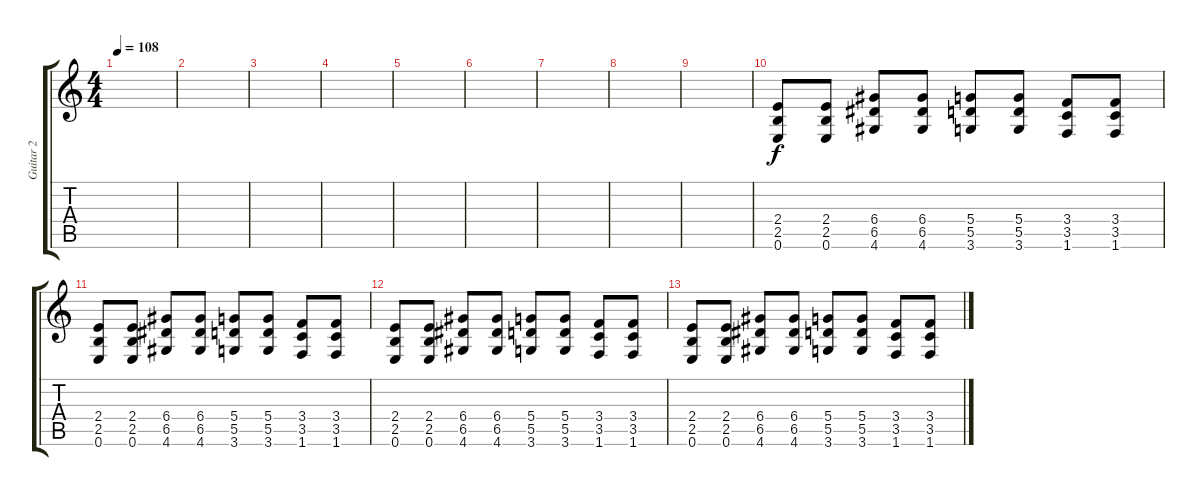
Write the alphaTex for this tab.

\track ("Guitar 2" "Guitar 2") {instrument overdrivenguitar}
\staff {score tabs}
\tuning (E4 B3 G3 D3 A2 E2) {hide}
\ts (4 4)
\tempo 108
\clef g2
\ks c
|
|
|
|
|
|
|
|
|
(2.4 2.5 0.6).8 (2.4 2.5 0.6).8 (6.4 6.5 4.6).8 (6.4 6.5 4.6).8 (5.4 5.5 3.6).8 (5.4 5.5 3.6).8 (3.4 3.5 1.6).8 (3.4 3.5 1.6).8 |
(2.4 2.5 0.6).8 (2.4 2.5 0.6).8 (6.4 6.5 4.6).8 (6.4 6.5 4.6).8 (5.4 5.5 3.6).8 (5.4 5.5 3.6).8 (3.4 3.5 1.6).8 (3.4 3.5 1.6).8 |
(2.4 2.5 0.6).8 (2.4 2.5 0.6).8 (6.4 6.5 4.6).8 (6.4 6.5 4.6).8 (5.4 5.5 3.6).8 (5.4 5.5 3.6).8 (3.4 3.5 1.6).8 (3.4 3.5 1.6).8 |
(2.4 2.5 0.6).8 (2.4 2.5 0.6).8 (6.4 6.5 4.6).8 (6.4 6.5 4.6).8 (5.4 5.5 3.6).8 (5.4 5.5 3.6).8 (3.4 3.5 1.6).8 (3.4 3.5 1.6).8
